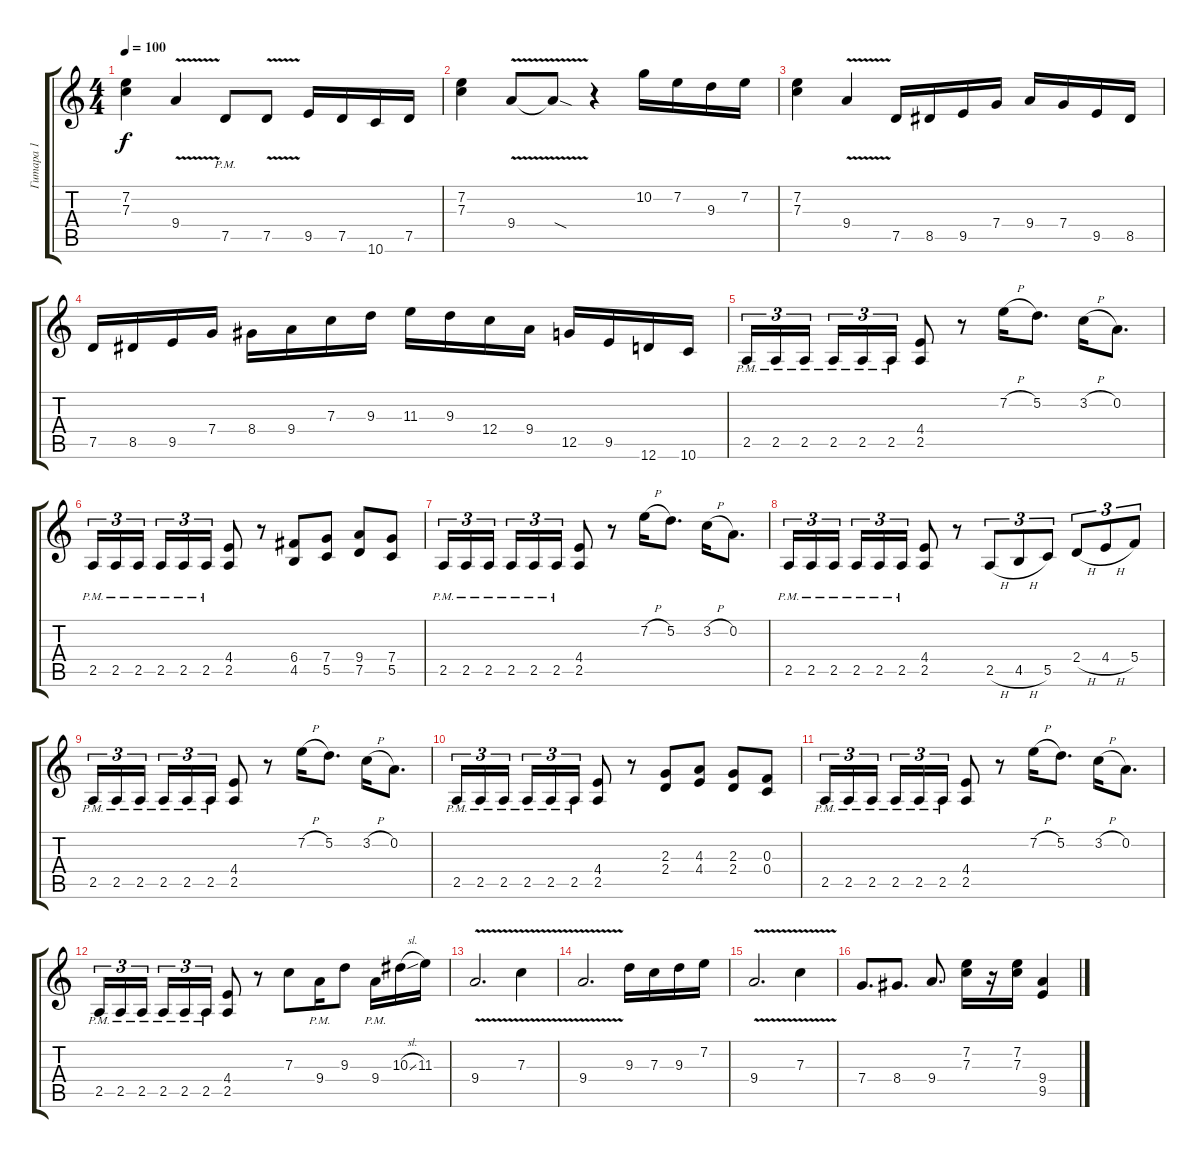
\track ("Гитара 1" "Гитара 1") {instrument overdrivenguitar}
\staff {score tabs}
\tuning (D4 A3 F3 C3 G2 D2) {hide}
\ts (4 4)
\tempo 100
\clef g2
\ks c
(7.2 7.3).4{dy f} 9.4{v}.4 7.5{pm}.8 7.5{v}.8 9.5.16 7.5.16 10.6.16 7.5.16 |
(7.2 7.3).4 9.4{v}.8 9.4{sod t}.8 r.4 10.2.16 7.2.16 9.3.16 7.2.16 |
(7.2 7.3).4 9.4{v}.4 7.5.16 8.5.16 9.5.16 7.4.16 9.4.16 7.4.16 9.5.16 8.5.16 |
7.5.16 8.5.16 9.5.16 7.4.16 8.4.16 9.4.16 7.3.16 9.3.16 11.3.16 9.3.16 12.4.16 9.4.16 12.5.16 9.5.16 12.6.16 10.6.16 |
2.5{pm}.16{tu (3 2)} 2.5{pm}.16{tu (3 2)} 2.5{pm}.16{tu (3 2) beam splitsecondary} 2.5{pm}.16{tu (3 2)} 2.5{pm}.16{tu (3 2)} 2.5{pm}.16{tu (3 2)} (4.4 2.5).8 r.8 7.2{h}.16 5.2.8{d} 3.2{h}.16 0.2.8{d} |
2.5{pm}.16{tu (3 2)} 2.5{pm}.16{tu (3 2)} 2.5{pm}.16{tu (3 2) beam splitsecondary} 2.5{pm}.16{tu (3 2)} 2.5{pm}.16{tu (3 2)} 2.5{pm}.16{tu (3 2)} (4.4 2.5).8 r.8 (6.4 4.5).8 (7.4 5.5).8 (9.4 7.5).8 (7.4 5.5).8 |
2.5{pm}.16{tu (3 2)} 2.5{pm}.16{tu (3 2)} 2.5{pm}.16{tu (3 2) beam splitsecondary} 2.5{pm}.16{tu (3 2)} 2.5{pm}.16{tu (3 2)} 2.5{pm}.16{tu (3 2)} (4.4 2.5).8 r.8 7.2{h}.16 5.2.8{d} 3.2{h}.16 0.2.8{d} |
2.5{pm}.16{tu (3 2)} 2.5{pm}.16{tu (3 2)} 2.5{pm}.16{tu (3 2) beam splitsecondary} 2.5{pm}.16{tu (3 2)} 2.5{pm}.16{tu (3 2)} 2.5{pm}.16{tu (3 2)} (4.4 2.5).8 r.8 2.5{h}.8{tu (3 2)} 4.5{h}.8{tu (3 2)} 5.5.8{tu (3 2)} 2.4{h}.8{tu (3 2)} 4.4{h}.8{tu (3 2)} 5.4.8{tu (3 2)} |
2.5{pm}.16{tu (3 2)} 2.5{pm}.16{tu (3 2)} 2.5{pm}.16{tu (3 2) beam splitsecondary} 2.5{pm}.16{tu (3 2)} 2.5{pm}.16{tu (3 2)} 2.5{pm}.16{tu (3 2)} (4.4 2.5).8 r.8 7.2{h}.16 5.2.8{d} 3.2{h}.16 0.2.8{d} |
2.5{pm}.16{tu (3 2)} 2.5{pm}.16{tu (3 2)} 2.5{pm}.16{tu (3 2) beam splitsecondary} 2.5{pm}.16{tu (3 2)} 2.5{pm}.16{tu (3 2)} 2.5{pm}.16{tu (3 2)} (4.4 2.5).8 r.8 (2.3 2.4).8 (4.3 4.4).8 (2.3 2.4).8 (0.3 0.4).8 |
2.5{pm}.16{tu (3 2)} 2.5{pm}.16{tu (3 2)} 2.5{pm}.16{tu (3 2) beam splitsecondary} 2.5{pm}.16{tu (3 2)} 2.5{pm}.16{tu (3 2)} 2.5{pm}.16{tu (3 2)} (4.4 2.5).8 r.8 7.2{h}.16 5.2.8{d} 3.2{h}.16 0.2.8{d} |
2.5{pm}.16{tu (3 2)} 2.5{pm}.16{tu (3 2)} 2.5{pm}.16{tu (3 2) beam splitsecondary} 2.5{pm}.16{tu (3 2)} 2.5{pm}.16{tu (3 2)} 2.5{pm}.16{tu (3 2)} (4.4 2.5).8 r.8 7.3.8 9.4{pm}.16 9.3.8 9.4{pm}.16 10.3{sl}.16 11.3.16 |
9.4{v}.2{d} 7.3{v}.4 |
9.4{v}.2{d} 9.3.16 7.3.16 9.3.16 7.2.16 |
9.4{v}.2{d} 7.3{v}.4 |
7.4.8{d} 8.4.8{d} 9.4.8{d} (7.2 7.3).16 r.16 (7.2 7.3).16 (9.4 9.5).4
